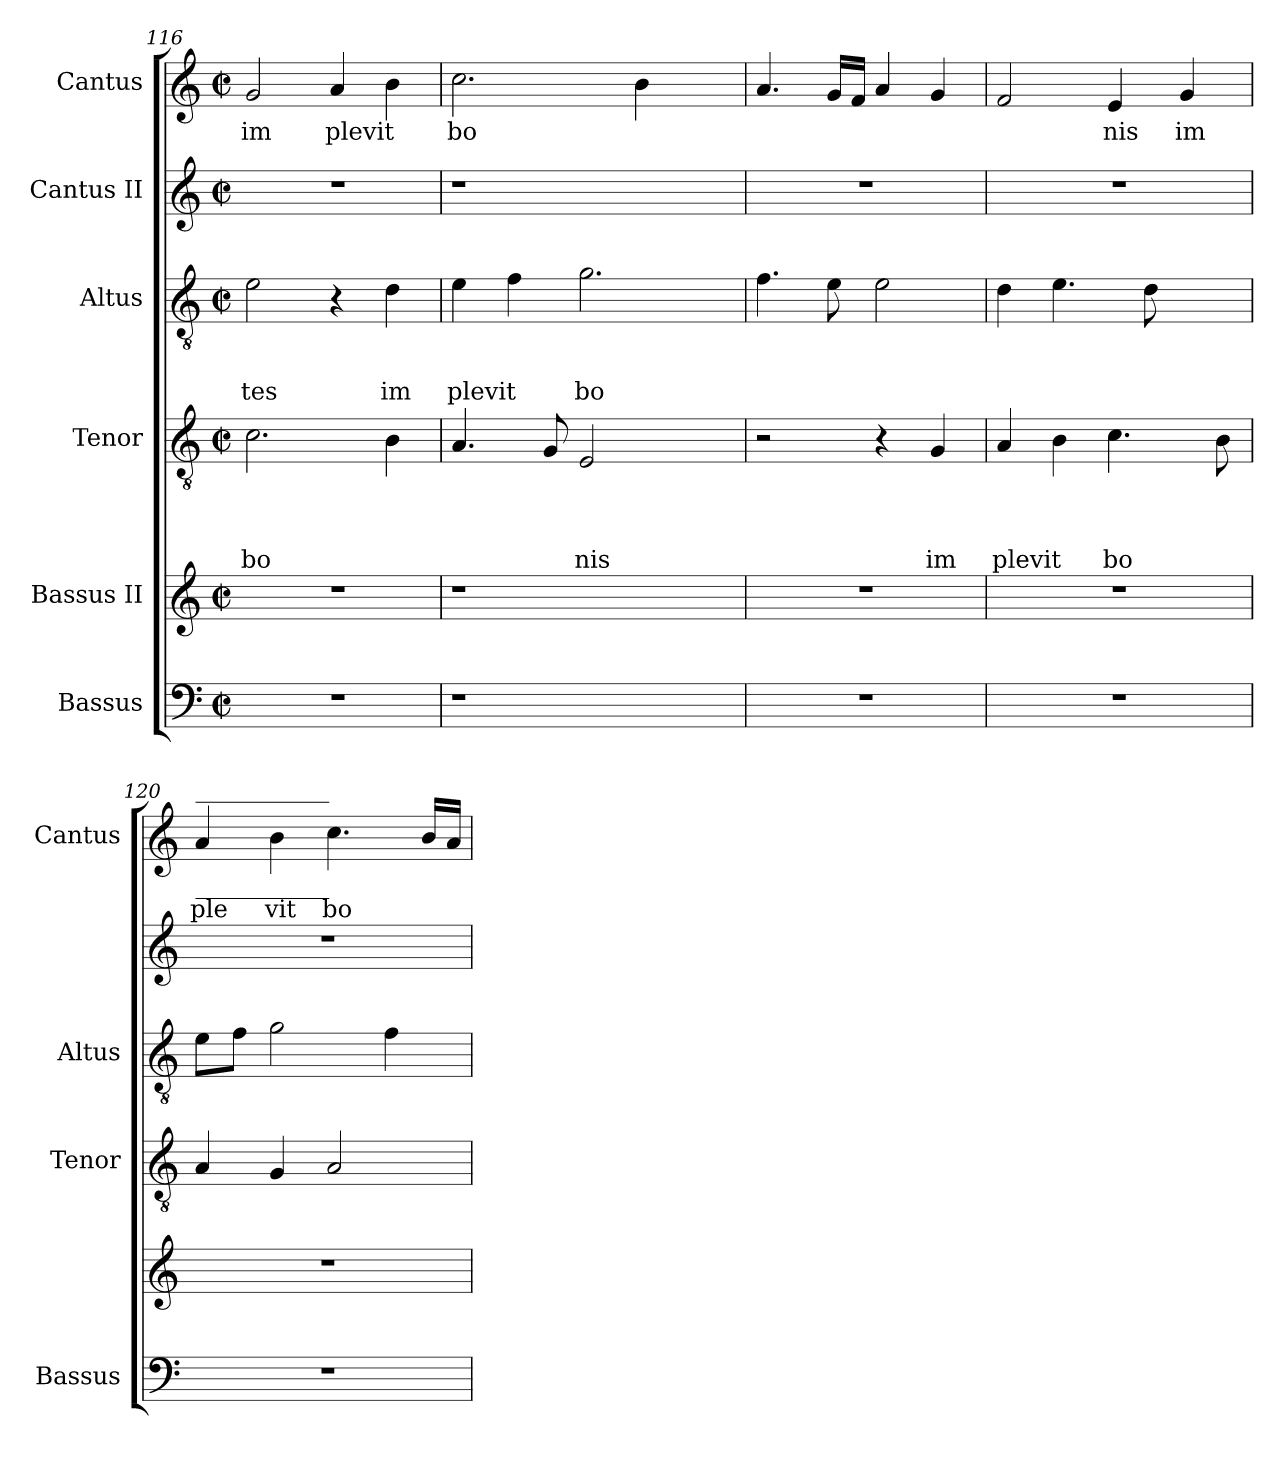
**kern	**kern	**kern	**text	**text	**text	**text	**kern	**text	**text	**text	**kern	**kern	**text
*part6	*part5	*part4	*part4	*part4	*part4	*part4	*part3	*part3	*part3	*part3	*part2	*part1	*part1
*staff6	*staff5	*staff4	*staff4	*staff4	*staff4	*staff4	*staff3	*staff3	*staff3	*staff3	*staff2	*staff1	*staff1
*I"Bassus	*I"Bassus II	*I"Tenor	*	*	*	*	*I"Altus	*	*	*	*I"Cantus II	*I"Cantus	*
*I'Bassus	*	*I'Tenor	*	*	*	*	*I'Altus	*	*	*	*	*I'Cantus	*
*clefF4	*clefG2	*clefGv2	*	*	*	*	*clefGv2	*	*	*	*clefG2	*clefG2	*
*k[]	*k[]	*k[]	*	*	*	*	*k[]	*	*	*	*k[]	*k[]	*
*C:	*C:	*C:	*	*	*	*	*C:	*	*	*	*C:	*C:	*
*M2/2	*M2/2	*M2/2	*	*	*	*	*M2/2	*	*	*	*M2/2	*M2/2	*
*met(c|)	*met(c|)	*met(c|)	*	*	*	*	*met(c|)	*	*	*	*met(c|)	*met(c|)	*
=116	=116	=116	=116	=116	=116	=116	=116	=116	=116	=116	=116	=116	=116
!	!	!	!	!	!	!LO:LY:b	!	!	!	!LO:LY:b	!	!	!LO:LY:b
1r	1r	2.c\	.	.	.	bo	2e\	.	.	tes	1r	2g/	im
!	!	!	!	!	!	!	!	!	!	!	!	!	!LO:LY:b
.	.	.	.	.	.	.	4r	.	.	.	.	4a/	plevit
!	!	!	!	!	!	!	!	!	!	!LO:LY:b	!	!	!
.	.	4B\	.	.	.	.	4d\	.	.	im	.	4b\	.
=117	=117	=117	=117	=117	=117	=117	=117	=117	=117	=117	=117	=117	=117
!	!	!	!	!	!	!	!	!	!	!LO:LY:b	!	!	!LO:LY:b
1r	1r	4.A/	.	.	.	.	4e\	.	.	plevit	1r	2.cc\	bo
.	.	.	.	.	.	.	4f\	.	.	.	.	.	.
.	.	8G/	.	.	.	.	.	.	.	.	.	.	.
!	!	!	!	!	!	!LO:LY:b	!	!	!	!LO:LY:b	!	!	!
.	.	2E/	.	.	.	nis	2.g\	.	.	bo	.	.	.
.	.	.	.	.	.	.	.	.	.	.	.	4b\	.
4ryy	4ryy	4ryy	.	.	.	.	.	.	.	.	4ryy	4ryy	.
=118	=118	=118	=118	=118	=118	=118	=118	=118	=118	=118	=118	=118	=118
1r	1r	2r	.	.	.	.	4.f\	.	.	.	1r	4.a/	.
.	.	.	.	.	.	.	8e\	.	.	.	.	16g/LL	.
.	.	.	.	.	.	.	.	.	.	.	.	16f/JJ	.
.	.	4r	.	.	.	.	2e\	.	.	.	.	4a/	.
!	!	!	!	!	!	!LO:LY:b	!	!	!	!	!	!	!
.	.	4G/	.	.	.	im	.	.	.	.	.	4g/	.
=119	=119	=119	=119	=119	=119	=119	=119	=119	=119	=119	=119	=119	=119
!	!	!	!	!	!	!LO:LY:b	!	!	!	!	!	!	!
1r	1r	4A/	.	.	.	plevit	4d\	.	.	.	1r	2f/	.
.	.	4B\	.	.	.	.	4.e\	.	.	.	.	.	.
!	!	!	!	!	!	!LO:LY:b	!	!	!	!	!	!	!LO:LY:b
.	.	4.c\	.	.	.	bo	.	.	.	.	.	4e/	nis
.	.	.	.	.	.	.	8d\	.	.	.	.	.	.
!	!	!	!	!	!	!	!	!	!	!	!	!	!LO:LY:b
.	.	.	.	.	.	.	4ryy	.	.	.	.	4g/	im
.	.	8B\	.	.	.	.	.	.	.	.	.	.	.
!!LO:LB:g=z
=120	=120	=120	=120	=120	=120	=120	=120	=120	=120	=120	=120	=120	=120
!	!	!	!	!	!	!	!	!	!	!	!	!LO:TX:a:t=___________	!
!	!	!	!	!	!	!	!	!	!	!	!	!LO:TX:b:t=___________	!
!	!	!	!	!	!	!	!	!	!	!	!	!	!LO:LY:b
1r	1r	4A/	.	.	.	.	8e\L	.	.	.	1r	4a/	ple
.	.	.	.	.	.	.	8f\J	.	.	.	.	.	.
!	!	!	!	!	!	!	!	!	!	!	!	!	!LO:LY:b
.	.	4G/	.	.	.	.	2g\	.	.	.	.	4b\	vit
!	!	!	!	!	!	!	!	!	!	!	!	!	!LO:LY:b
.	.	2A/	.	.	.	.	.	.	.	.	.	4.cc\	bo
.	.	.	.	.	.	.	4f\	.	.	.	.	.	.
.	.	.	.	.	.	.	.	.	.	.	.	16b/LL	.
.	.	.	.	.	.	.	.	.	.	.	.	16a/JJ	.
=	=	=	=	=	=	=	=	=	=	=	=	=	=
*-	*-	*-	*-	*-	*-	*-	*-	*-	*-	*-	*-	*-	*-
